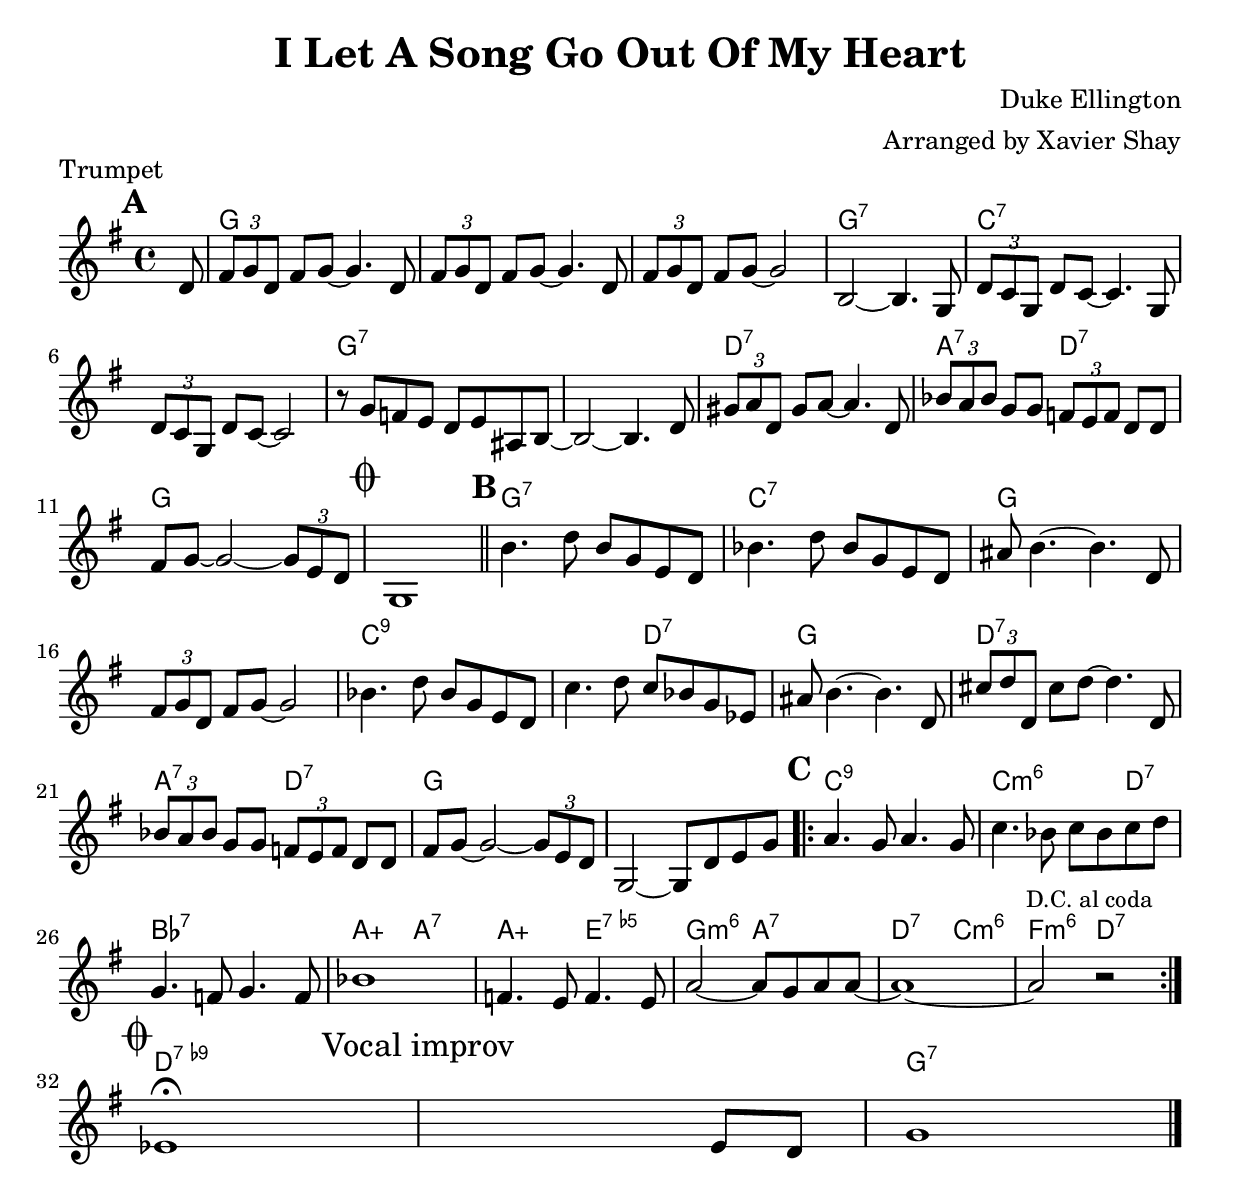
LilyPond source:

\version "2.10.10"

\include "common-notes.ly"

piece = "Trumpet"
chordsTransposed = \transpose c d {
  \harmonies
}
melodyTransposed = \transpose c d, {
  \melody
}

#(set-global-staff-size 22.45) 

\header {
  title = "I Let A Song Go Out Of My Heart"
  composer = "Duke Ellington"
  arranger = "Arranged by Xavier Shay"
  piece = \piece
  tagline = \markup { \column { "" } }
}

\score {
  <<
    \context ChordNames {
      \chordsTransposed
    }
    \new Staff = "upper" {
      \melodyTransposed
    }
  >>
  \layout { 
    indent = #0
  }
}

